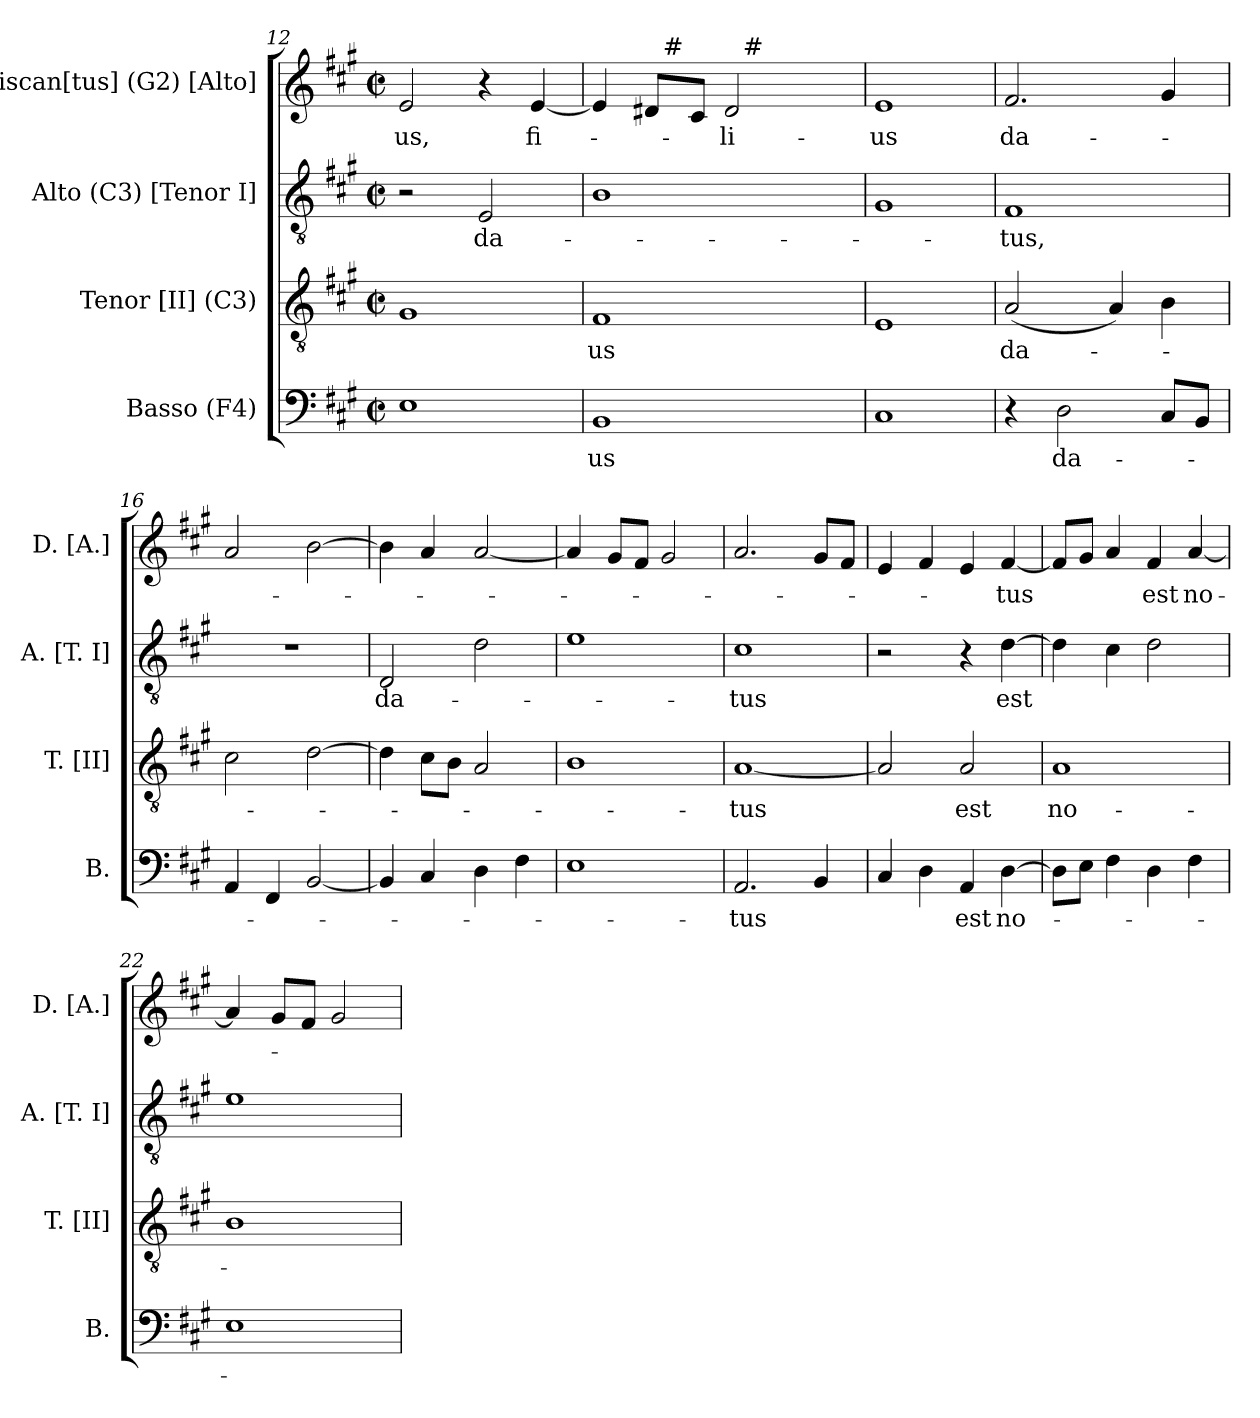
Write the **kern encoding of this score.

**kern	**text	**kern	**text	**kern	**text	**kern	**text
*part4	*part4	*part3	*part3	*part2	*part2	*part1	*part1
*staff4	*staff4	*staff3	*staff3	*staff2	*staff2	*staff1	*staff1
*I"Basso (F4)	*	*I"Tenor [II] (C3)	*	*I"Alto (C3) [Tenor I]	*	*I"Discan[tus] (G2) [Alto]	*
*I'B.	*	*I'T. [II]	*	*I'A. [T. I]	*	*I'D. [A.]	*
*clefF4	*	*clefGv2	*	*clefGv2	*	*clefG2	*
*	*	*ITrd7c12	*	*ITrd7c12	*	*	*
*k[f#c#g#]	*	*k[f#c#g#]	*	*k[f#c#g#]	*	*k[f#c#g#]	*
*A:	*	*A:	*	*A:	*	*A:	*
*M2/2	*	*M2/2	*	*M2/2	*	*M2/2	*
*met(c|)	*	*met(c|)	*	*met(c|)	*	*met(c|)	*
=12	=12	=12	=12	=12	=12	=12	=12
!	!	!	!	!	!	!	!LO:LY:b:color=#000000
1Ei	.	1GG#i	.	2r	.	2ei/	-us,
!	!	!	!	!	!LO:LY:b:color=#000000	!	!
.	.	.	.	2EEi/	da-	4r	.
!	!	!	!	!	!	!	!LO:LY:b:color=#000000
.	.	.	.	.	.	[<4ei/	fi-
=13	=13	=13	=13	=13	=13	=13	=13
!	!LO:LY:b:color=#000000	!	!	!	!	!	!
!	!	!	!LO:LY:b:color=#000000	!	!	!	!
*	*	*	*	*	*	*^	*
*	*	*	*	*	*	*	*^	*
1BBi	-us	1FF#i	-us	1BBi	.	4ei/]	4ryy	2ryy	.
.	.	.	.	.	.	8d#i/L	32ryy	.	.
.	.	.	.	.	.	.	256ryy	.	.
!	!	!	!	!	!	!	!LO:TX:a:t=#	!	!
.	.	.	.	.	.	.	2ryy	.	.
.	.	.	.	.	.	8c#i/J	.	.	.
!	!	!	!	!	!	!	!	!	!LO:LY:b:color=#000000
.	.	.	.	.	.	2d#i/	.	32ryy	-li-
.	.	.	.	.	.	.	.	256ryy	.
!	!	!	!	!	!	!	!	!LO:TX:a:t=#	!
.	.	.	.	.	.	.	.	4ryy	.
.	.	.	.	.	.	.	8ryy	8ryy	.
.	.	.	.	.	.	.	16ryy	16ryy	.
.	.	.	.	.	.	.	64..ryy	64..ryy	.
*	*	*	*	*	*	*v	*v	*v	*
=14	=14	=14	=14	=14	=14	=14	=14
*	*	*	*	*	*	*^	*
*	*	*	*	*	*	*	*^	*
!	!	!	!	!	!	!	!	!	!LO:LY:b:color=#000000
*	*	*	*	*	*	*v	*v	*v	*
1C#i	.	1EEi	.	1GG#i	.	1ei	-us
=15	=15	=15	=15	=15	=15	=15	=15
!	!	!	!LO:LY:b:color=#000000	!	!	!	!
!	!	!	!	!	!LO:LY:b:color=#000000	!	!
!	!	!	!	!	!	!	!LO:LY:b:color=#000000
4r	.	(2AAi/	da-	1FF#i	-tus,	2.f#i/	da-
!	!LO:LY:b:color=#000000	!	!	!	!	!	!
2Di\	da-	.	.	.	.	.	.
.	.	4AAi/)	.	.	.	.	.
8C#i/L	.	4BBi\	.	.	.	4g#i/	.
8BBi/J	.	.	.	.	.	.	.
=16	=16	=16	=16	=16	=16	=16	=16
4AAi/	.	2C#i\	.	1r	.	2ai/	.
4FF#i/	.	.	.	.	.	.	.
[<2BBi/	.	[>2Di\	.	.	.	[>2bi\	.
=17	=17	=17	=17	=17	=17	=17	=17
!	!	!	!	!	!LO:LY:b:color=#000000	!	!
4BBi/]	.	4Di\]	.	2DDi/	da-	4bi\]	.
4C#i/	.	8C#i\L	.	.	.	4ai/	.
.	.	8BBi\J	.	.	.	.	.
4Di\	.	2AAi/	.	2Di\	.	[<2ai/	.
4F#i\	.	.	.	.	.	.	.
!!LO:LB:g=z
=18	=18	=18	=18	=18	=18	=18	=18
1Ei	.	1BBi	.	1Ei	.	4ai/]	.
.	.	.	.	.	.	8g#i/L	.
.	.	.	.	.	.	8f#i/J	.
.	.	.	.	.	.	2g#i/	.
=19	=19	=19	=19	=19	=19	=19	=19
!	!LO:LY:b:color=#000000	!	!	!	!	!	!
!	!	!	!LO:LY:b:color=#000000	!	!	!	!
!	!	!	!	!	!LO:LY:b:color=#000000	!	!
2.AAi/	-tus	[<1AAi	-tus	1C#i	-tus	2.ai/	.
4BBi/	.	.	.	.	.	8g#i/L	.
.	.	.	.	.	.	8f#i/J	.
=20	=20	=20	=20	=20	=20	=20	=20
4C#i/	.	2AAi/]	.	2r	.	4ei/	.
4Di\	.	.	.	.	.	4f#i/	.
!	!LO:LY:b:color=#000000	!	!	!	!	!	!
!	!	!	!LO:LY:b:color=#000000	!	!	!	!
4AAi/	est	2AAi/	est	4r	.	4ei/	.
!	!LO:LY:b:color=#000000	!	!	!	!	!	!
!	!	!	!	!	!LO:LY:b:color=#000000	!	!
!	!	!	!	!	!	!	!LO:LY:b:color=#000000
[>4Di\	no-	.	.	[>4Di\	est	[<4f#i/	-tus
=21	=21	=21	=21	=21	=21	=21	=21
!	!	!	!LO:LY:b:color=#000000	!	!	!	!
8Di\L]	.	1AAi	no-	4Di\]	.	8f#i/L]	.
8Ei\J	.	.	.	.	.	8g#i/J	.
4F#i\	.	.	.	4C#i\	.	4ai/	.
!	!	!	!	!	!	!	!LO:LY:b:color=#000000
4Di\	.	.	.	2Di\	.	4f#i/	est
!	!	!	!	!	!	!	!LO:LY:b:color=#000000
4F#i\	.	.	.	.	.	[<4ai/	no-
=22	=22	=22	=22	=22	=22	=22	=22
1Ei	.	1BBi	.	1Ei	.	4ai/]	.
.	.	.	.	.	.	8g#i/L	.
.	.	.	.	.	.	8f#i/J	.
.	.	.	.	.	.	2g#i/	.
=	=	=	=	=	=	=	=
*-	*-	*-	*-	*-	*-	*-	*-
